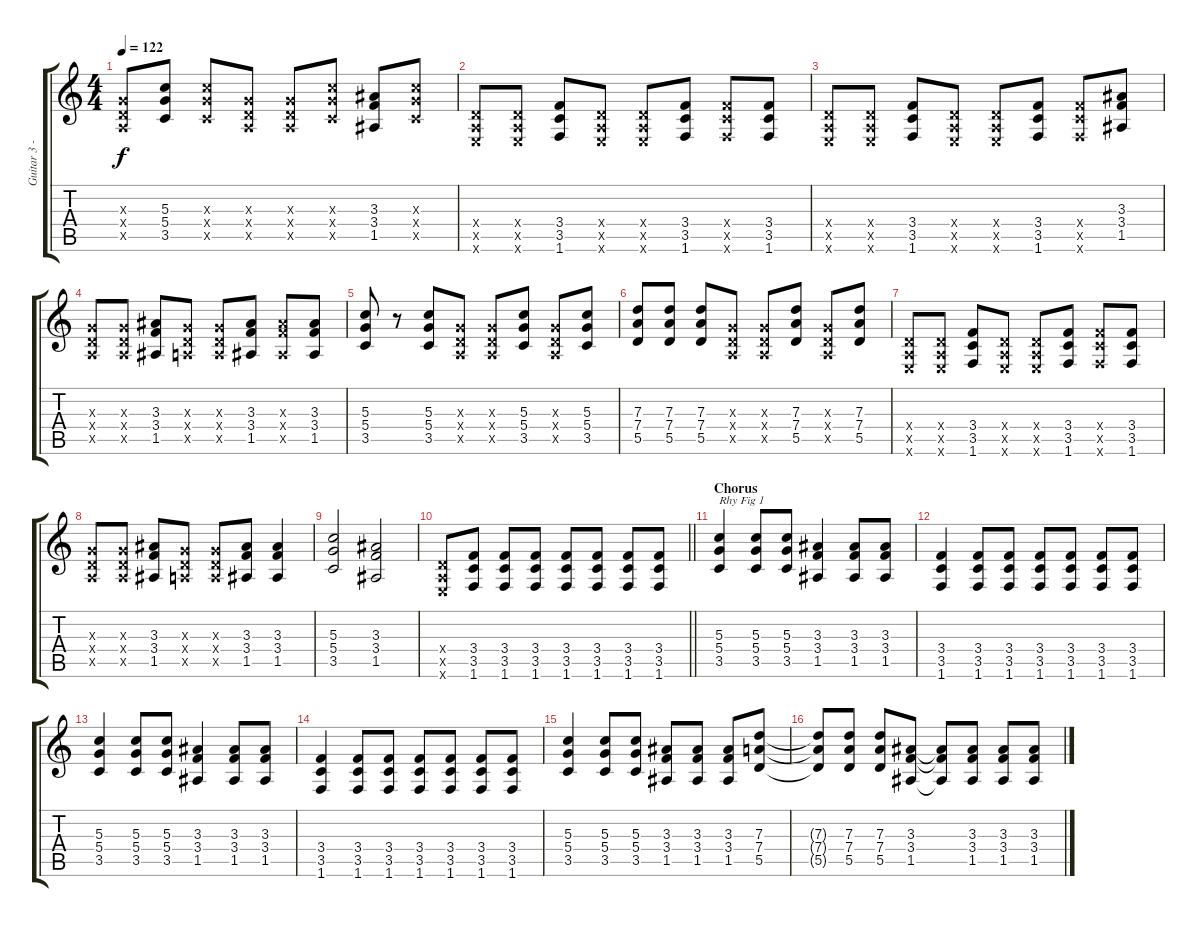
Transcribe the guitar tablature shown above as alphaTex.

\track ("Guitar 3 - Acoustic Guitar" "Guitar 3 -") {instrument acousticguitarsteel}
\staff {score tabs}
\tuning (E4 B3 G3 D3 A2 E2) {hide}
\ts (4 4)
\tempo 122
\clef g2
\ks c
(0.3{x} 0.4{x} 0.5{x}).8{dy f} (5.3 5.4 3.5).8 (5.3{x} 5.4{x} 3.5{x}).8 (0.3{x} 0.4{x} 0.5{x}).8 (0.3{x} 0.4{x} 0.5{x}).8 (5.3{x} 5.4{x} 3.5{x}).8 (3.3 3.4 1.5).8 (5.3{x} 5.4{x} 3.5{x}).8 |
(0.4{x} 0.5{x} 0.6{x}).8 (0.4{x} 0.5{x} 0.6{x}).8 (3.4 3.5 1.6).8 (0.4{x} 0.5{x} 0.6{x}).8 (0.4{x} 0.5{x} 0.6{x}).8 (3.4 3.5 1.6).8 (3.4{x} 3.5{x} 1.6{x}).8 (3.4 3.5 1.6).8 |
(0.4{x} 0.5{x} 0.6{x}).8 (0.4{x} 0.5{x} 0.6{x}).8 (3.4 3.5 1.6).8 (0.4{x} 0.5{x} 0.6{x}).8 (0.4{x} 0.5{x} 0.6{x}).8 (3.4 3.5 1.6).8 (3.4{x} 3.5{x} 1.6{x}).8 (3.3 3.4 1.5).8 |
(0.3{x} 0.4{x} 0.5{x}).8 (0.3{x} 0.4{x} 0.5{x}).8 (3.3 3.4 1.5).8 (0.3{x} 0.4{x} 0.5{x}).8 (0.3{x} 0.4{x} 0.5{x}).8 (3.3 3.4 1.5).8 (3.3{x} 3.4{x} 1.5{x}).8 (3.3 3.4 1.5).8 |
(5.3 5.4 3.5).8 r.8 (5.3 5.4 3.5).8 (0.3{x} 0.4{x} 0.5{x}).8 (0.3{x} 0.4{x} 0.5{x}).8 (5.3 5.4 3.5).8 (0.3{x} 0.4{x} 0.5{x}).8 (5.3 5.4 3.5).8 |
(7.3 7.4 5.5).8 (7.3 7.4 5.5).8 (7.3 7.4 5.5).8 (0.3{x} 0.4{x} 0.5{x}).8 (0.3{x} 0.4{x} 0.5{x}).8 (7.3 7.4 5.5).8 (0.3{x} 0.4{x} 0.5{x}).8 (7.3 7.4 5.5).8 |
(0.4{x} 0.5{x} 0.6{x}).8 (0.4{x} 0.5{x} 0.6{x}).8 (3.4 3.5 1.6).8 (0.4{x} 0.5{x} 0.6{x}).8 (0.4{x} 0.5{x} 0.6{x}).8 (3.4 3.5 1.6).8 (3.4{x} 3.5{x} 1.6{x}).8 (3.4 3.5 1.6).8 |
(0.3{x} 0.4{x} 0.5{x}).8 (0.3{x} 0.4{x} 0.5{x}).8 (3.3 3.4 1.5).8 (0.3{x} 0.4{x} 0.5{x}).8 (0.3{x} 0.4{x} 0.5{x}).8 (3.3 3.4 1.5).8 (3.3 3.4 1.5).4 |
(5.3 5.4 3.5).2 (3.3 3.4 1.5).2 |
\barLineRight lightlight
(0.4{x} 0.5{x} 0.6{x}).8 (3.4 3.5 1.6).8 (3.4 3.5 1.6).8 (3.4 3.5 1.6).8 (3.4 3.5 1.6).8 (3.4 3.5 1.6).8 (3.4 3.5 1.6).8 (3.4 3.5 1.6).8 |
\section ("" "Chorus")
(5.3 5.4 3.5).4{txt "Rhy Fig 1"} (5.3 5.4 3.5).8 (5.3 5.4 3.5).8 (3.3 3.4 1.5).4 (3.3 3.4 1.5).8 (3.3 3.4 1.5).8 |
(3.4 3.5 1.6).4 (3.4 3.5 1.6).8 (3.4 3.5 1.6).8 (3.4 3.5 1.6).8 (3.4 3.5 1.6).8 (3.4 3.5 1.6).8 (3.4 3.5 1.6).8 |
(5.3 5.4 3.5).4 (5.3 5.4 3.5).8 (5.3 5.4 3.5).8 (3.3 3.4 1.5).4 (3.3 3.4 1.5).8 (3.3 3.4 1.5).8 |
(3.4 3.5 1.6).4 (3.4 3.5 1.6).8 (3.4 3.5 1.6).8 (3.4 3.5 1.6).8 (3.4 3.5 1.6).8 (3.4 3.5 1.6).8 (3.4 3.5 1.6).8 |
(5.3 5.4 3.5).4 (5.3 5.4 3.5).8 (5.3 5.4 3.5).8 (3.3 3.4 1.5).8 (3.3 3.4 1.5).8 (3.3 3.4 1.5).8 (7.3 7.4 5.5).8 |
(7.3{t} 7.4{t} 5.5{t}).8 (7.3 7.4 5.5).8 (7.3 7.4 5.5).8 (3.3 3.4 1.5).8 (3.3{t} 3.4{t} 1.5{t}).8 (3.3 3.4 1.5).8 (3.3 3.4 1.5).8 (3.3 3.4 1.5).8
